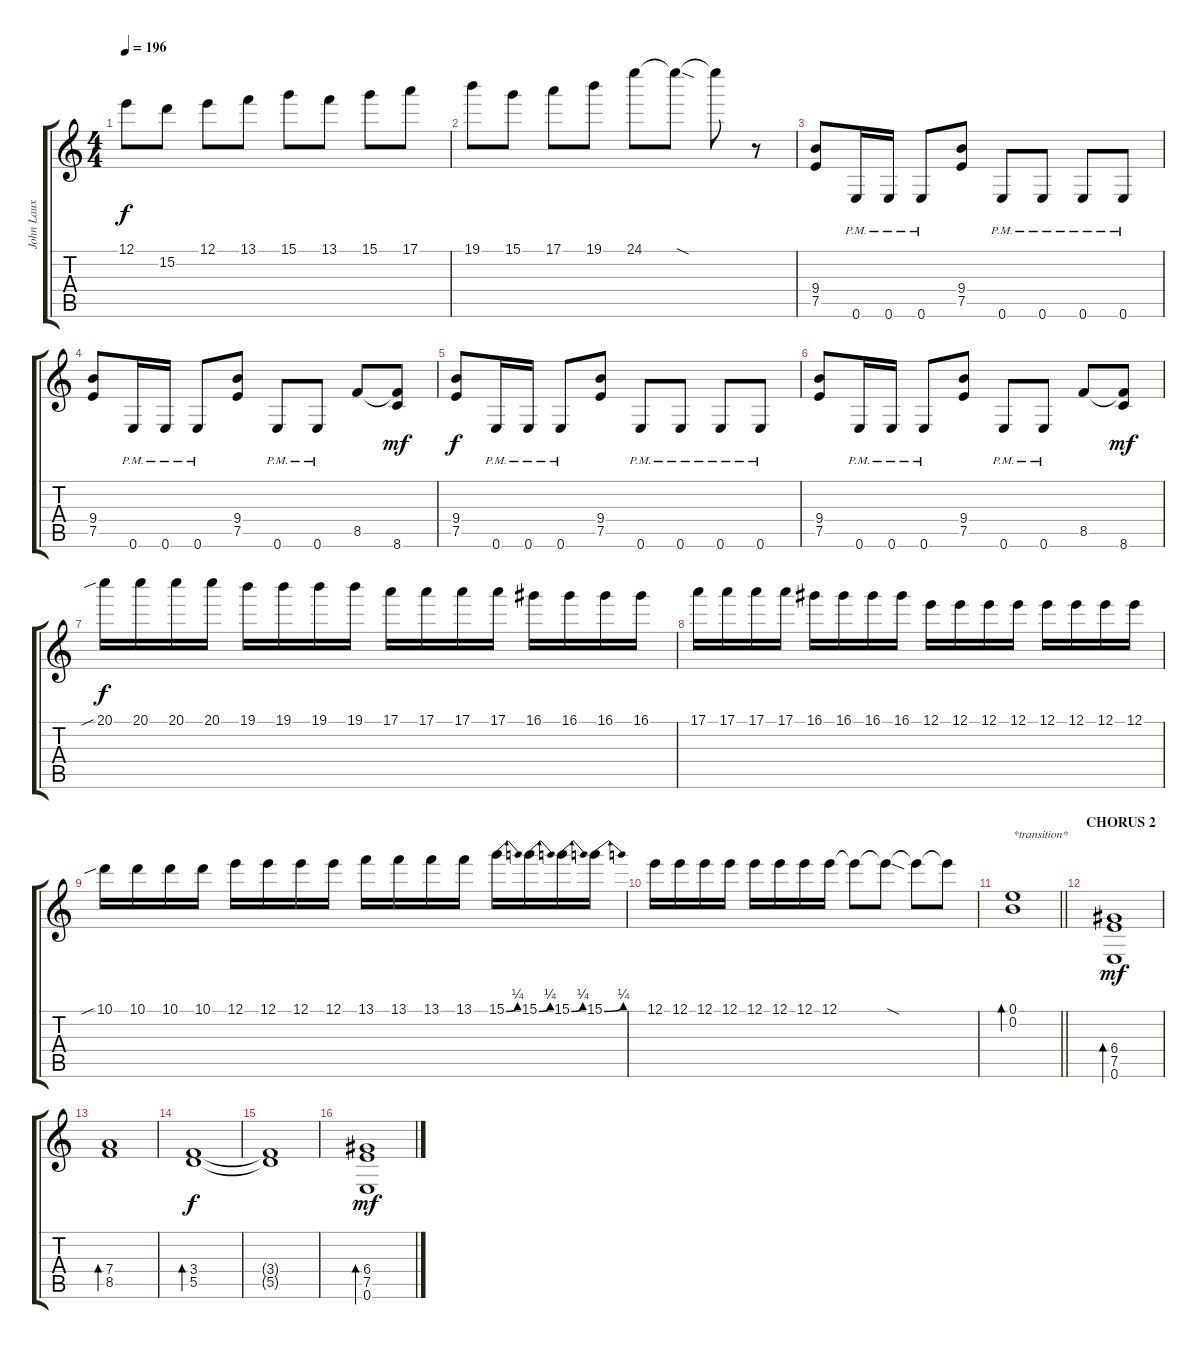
\track ("John Laux" "John Laux") {instrument distortionguitar}
\staff {score tabs}
\tuning (E4 B3 G3 D3 A2 E2) {hide}
\ts (4 4)
\tempo 196
\clef g2
\ks c
12.1.8{dy f} 15.2.8 12.1.8 13.1.8 15.1.8 13.1.8 15.1.8 17.1.8 |
19.1.8 15.1.8 17.1.8 19.1.8 24.1.8 24.1{sod t}.8 24.1{t}.8 r.8 |
(9.4 7.5).8 0.6{pm}.16 0.6{pm}.16 0.6{pm}.8 (9.4 7.5).8 0.6{pm}.8 0.6{pm}.8 0.6{pm}.8 0.6{pm}.8 |
(9.4 7.5).8 0.6{pm}.16 0.6{pm}.16 0.6{pm}.8 (9.4 7.5).8 0.6{pm}.8 0.6{pm}.8 8.5.8 (8.5{t} 8.6).8{dy mf} |
(9.4 7.5).8{dy f} 0.6{pm}.16 0.6{pm}.16 0.6{pm}.8 (9.4 7.5).8 0.6{pm}.8 0.6{pm}.8 0.6{pm}.8 0.6{pm}.8 |
(9.4 7.5).8 0.6{pm}.16 0.6{pm}.16 0.6{pm}.8 (9.4 7.5).8 0.6{pm}.8 0.6{pm}.8 8.5.8 (8.5{t} 8.6).8{dy mf} |
20.1{sib}.16{dy f} 20.1.16 20.1.16 20.1.16 19.1.16 19.1.16 19.1.16 19.1.16 17.1.16 17.1.16 17.1.16 17.1.16 16.1.16 16.1.16 16.1.16 16.1.16 |
17.1.16 17.1.16 17.1.16 17.1.16 16.1.16 16.1.16 16.1.16 16.1.16 12.1.16 12.1.16 12.1.16 12.1.16 12.1.16 12.1.16 12.1.16 12.1.16 |
10.1{sib}.16 10.1.16 10.1.16 10.1.16 12.1.16 12.1.16 12.1.16 12.1.16 13.1.16 13.1.16 13.1.16 13.1.16 15.1{be (bend 0 0 60 1)}.16 15.1{be (bend 0 0 60 1)}.16 15.1{be (bend 0 0 60 1)}.16 15.1{be (bend 0 0 60 1)}.16 |
12.1.16 12.1.16 12.1.16 12.1.16 12.1.16 12.1.16 12.1.16 12.1.16 12.1{t}.8 12.1{sod t}.8 12.1{t}.8 12.1{t}.8 |
\barLineRight lightlight
(0.1 0.2).1{bd 240 txt "*transition*"} |
\section ("" "CHORUS 2")
(6.4 7.5 0.6).1{bd 60 dy mf} |
(7.4 8.5).1{bd 60} |
(3.4 5.5).1{bd 60 dy f} |
(3.4{t} 5.5{t}).1 |
(6.4 7.5 0.6).1{bd 60 dy mf}
